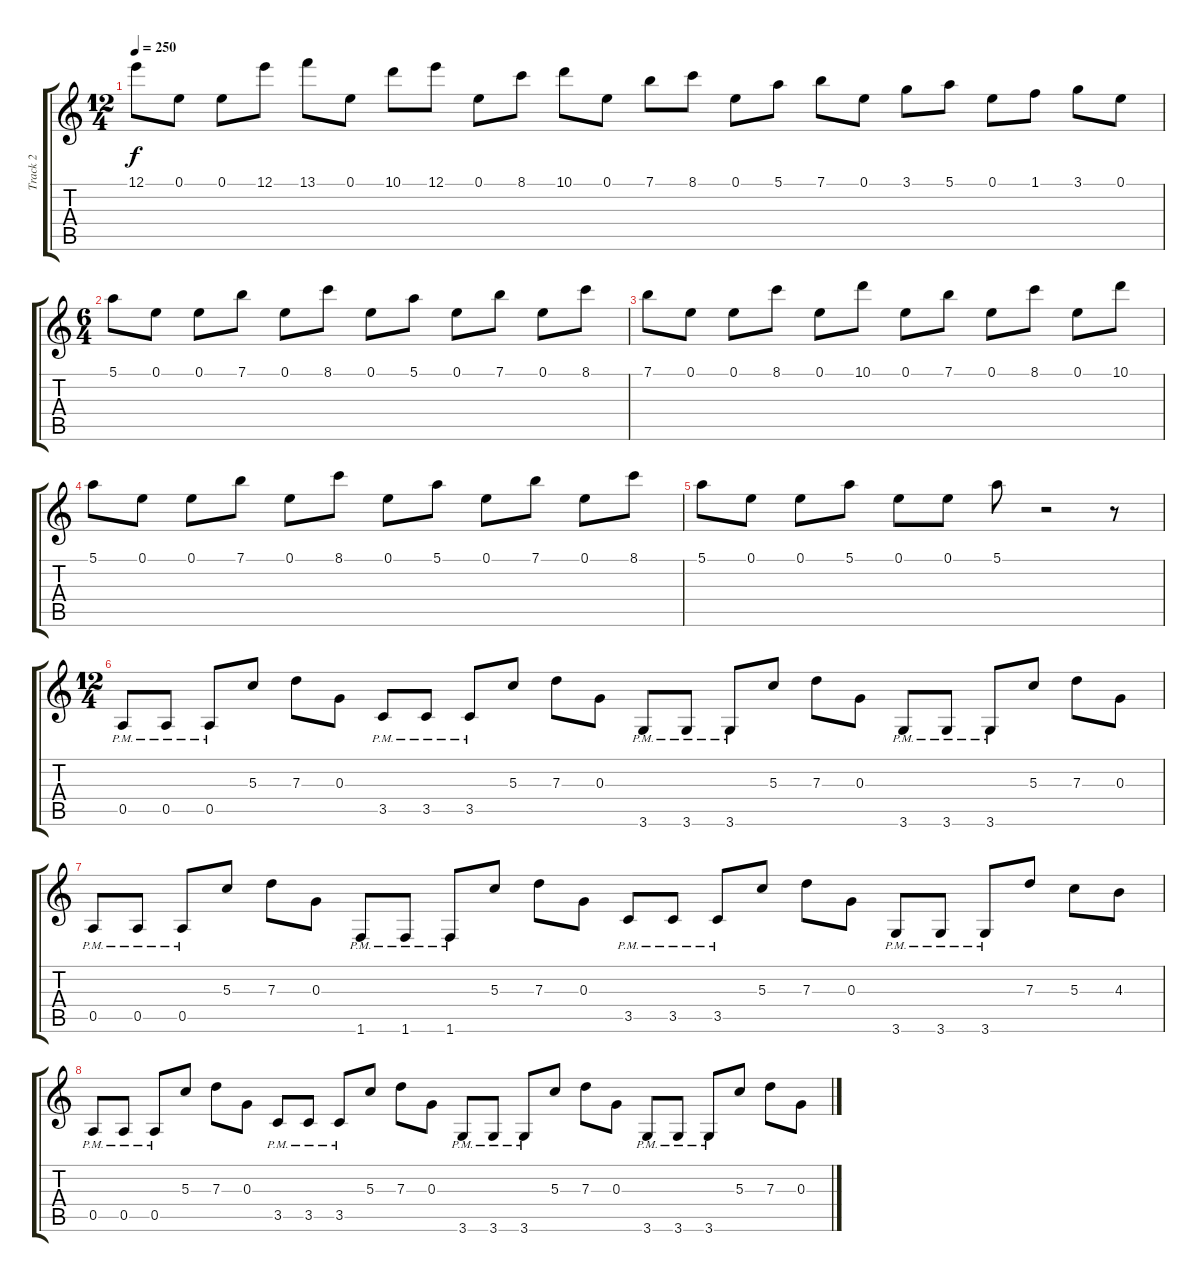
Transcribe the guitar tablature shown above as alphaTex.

\track ("Track 2" "Track 2") {instrument distortionguitar}
\staff {score tabs}
\tuning (E4 B3 G3 D3 A2 E2) {hide}
\ts (12 4)
\tempo 250
\clef g2
\ks c
12.1.8{dy f} 0.1.8 0.1.8 12.1.8 13.1.8 0.1.8 10.1.8 12.1.8 0.1.8 8.1.8 10.1.8 0.1.8 7.1.8 8.1.8 0.1.8 5.1.8 7.1.8 0.1.8 3.1.8 5.1.8 0.1.8 1.1.8 3.1.8 0.1.8 |
\ts (6 4)
5.1.8 0.1.8 0.1.8 7.1.8 0.1.8 8.1.8 0.1.8 5.1.8 0.1.8 7.1.8 0.1.8 8.1.8 |
7.1.8 0.1.8 0.1.8 8.1.8 0.1.8 10.1.8 0.1.8 7.1.8 0.1.8 8.1.8 0.1.8 10.1.8 |
5.1.8 0.1.8 0.1.8 7.1.8 0.1.8 8.1.8 0.1.8 5.1.8 0.1.8 7.1.8 0.1.8 8.1.8 |
5.1.8 0.1.8 0.1.8 5.1.8 0.1.8 0.1.8 5.1.8 r.2 r.8 |
\ts (12 4)
0.5{pm}.8 0.5{pm}.8 0.5{pm}.8 5.3.8 7.3.8 0.3.8 3.5{pm}.8 3.5{pm}.8 3.5{pm}.8 5.3.8 7.3.8 0.3.8 3.6{pm}.8 3.6{pm}.8 3.6{pm}.8 5.3.8 7.3.8 0.3.8 3.6{pm}.8 3.6{pm}.8 3.6{pm}.8 5.3.8 7.3.8 0.3.8 |
0.5{pm}.8 0.5{pm}.8 0.5{pm}.8 5.3.8 7.3.8 0.3.8 1.6{pm}.8 1.6{pm}.8 1.6{pm}.8 5.3.8 7.3.8 0.3.8 3.5{pm}.8 3.5{pm}.8 3.5{pm}.8 5.3.8 7.3.8 0.3.8 3.6{pm}.8 3.6{pm}.8 3.6{pm}.8 7.3.8 5.3.8 4.3.8 |
0.5{pm}.8 0.5{pm}.8 0.5{pm}.8 5.3.8 7.3.8 0.3.8 3.5{pm}.8 3.5{pm}.8 3.5{pm}.8 5.3.8 7.3.8 0.3.8 3.6{pm}.8 3.6{pm}.8 3.6{pm}.8 5.3.8 7.3.8 0.3.8 3.6{pm}.8 3.6{pm}.8 3.6{pm}.8 5.3.8 7.3.8 0.3.8
